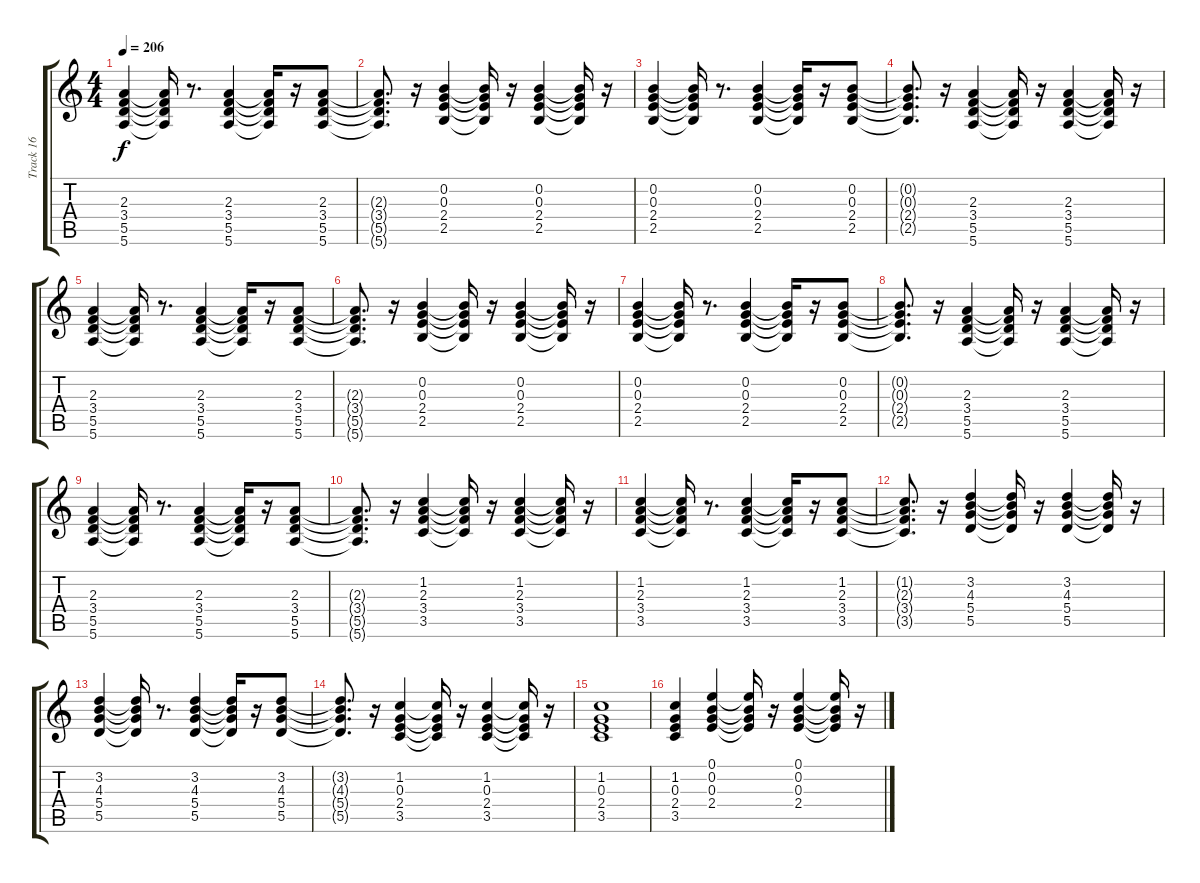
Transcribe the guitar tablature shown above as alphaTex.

\track ("Track 16" "Track 16") {instrument acousticguitarnylon}
\staff {score tabs}
\tuning (E4 B3 G3 D3 A2 E2) {hide}
\ts (4 4)
\tempo 206
\clef g2
\ks c
(2.3 3.4 5.5 5.6).4{dy f} (2.3{t} 3.4{t} 5.5{t} 5.6{t}).16 r.8{d} (2.3 3.4 5.5 5.6).4 (2.3{t} 3.4{t} 5.5{t} 5.6{t}).16 r.16 (2.3 3.4 5.5 5.6).8 |
(2.3{t} 3.4{t} 5.5{t} 5.6{t}).8{d} r.16 (0.2 0.3 2.4 2.5).4 (0.2{t} 0.3{t} 2.4{t} 2.5{t}).16 r.16 (0.2 0.3 2.4 2.5).4 (0.2{t} 0.3{t} 2.4{t} 2.5{t}).16 r.16 |
(0.2 0.3 2.4 2.5).4 (0.2{t} 0.3{t} 2.4{t} 2.5{t}).16 r.8{d} (0.2 0.3 2.4 2.5).4 (0.2{t} 0.3{t} 2.4{t} 2.5{t}).16 r.16 (0.2 0.3 2.4 2.5).8 |
(0.2{t} 0.3{t} 2.4{t} 2.5{t}).8{d} r.16 (2.3 3.4 5.5 5.6).4 (2.3{t} 3.4{t} 5.5{t} 5.6{t}).16 r.16 (2.3 3.4 5.5 5.6).4 (2.3{t} 3.4{t} 5.5{t} 5.6{t}).16 r.16 |
(2.3 3.4 5.5 5.6).4 (2.3{t} 3.4{t} 5.5{t} 5.6{t}).16 r.8{d} (2.3 3.4 5.5 5.6).4 (2.3{t} 3.4{t} 5.5{t} 5.6{t}).16 r.16 (2.3 3.4 5.5 5.6).8 |
(2.3{t} 3.4{t} 5.5{t} 5.6{t}).8{d} r.16 (0.2 0.3 2.4 2.5).4 (0.2{t} 0.3{t} 2.4{t} 2.5{t}).16 r.16 (0.2 0.3 2.4 2.5).4 (0.2{t} 0.3{t} 2.4{t} 2.5{t}).16 r.16 |
(0.2 0.3 2.4 2.5).4 (0.2{t} 0.3{t} 2.4{t} 2.5{t}).16 r.8{d} (0.2 0.3 2.4 2.5).4 (0.2{t} 0.3{t} 2.4{t} 2.5{t}).16 r.16 (0.2 0.3 2.4 2.5).8 |
(0.2{t} 0.3{t} 2.4{t} 2.5{t}).8{d} r.16 (2.3 3.4 5.5 5.6).4 (2.3{t} 3.4{t} 5.5{t} 5.6{t}).16 r.16 (2.3 3.4 5.5 5.6).4 (2.3{t} 3.4{t} 5.5{t} 5.6{t}).16 r.16 |
(2.3 3.4 5.5 5.6).4 (2.3{t} 3.4{t} 5.5{t} 5.6{t}).16 r.8{d} (2.3 3.4 5.5 5.6).4 (2.3{t} 3.4{t} 5.5{t} 5.6{t}).16 r.16 (2.3 3.4 5.5 5.6).8 |
(2.3{t} 3.4{t} 5.5{t} 5.6{t}).8{d} r.16 (1.2 2.3 3.4 3.5).4 (1.2{t} 2.3{t} 3.4{t} 3.5{t}).16 r.16 (1.2 2.3 3.4 3.5).4 (1.2{t} 2.3{t} 3.4{t} 3.5{t}).16 r.16 |
(1.2 2.3 3.4 3.5).4 (1.2{t} 2.3{t} 3.4{t} 3.5{t}).16 r.8{d} (1.2 2.3 3.4 3.5).4 (1.2{t} 2.3{t} 3.4{t} 3.5{t}).16 r.16 (1.2 2.3 3.4 3.5).8 |
(1.2{t} 2.3{t} 3.4{t} 3.5{t}).8{d} r.16 (3.2 4.3 5.4 5.5).4 (3.2{t} 4.3{t} 5.4{t} 5.5{t}).16 r.16 (3.2 4.3 5.4 5.5).4 (3.2{t} 4.3{t} 5.4{t} 5.5{t}).16 r.16 |
(3.2 4.3 5.4 5.5).4 (3.2{t} 4.3{t} 5.4{t} 5.5{t}).16 r.8{d} (3.2 4.3 5.4 5.5).4 (3.2{t} 4.3{t} 5.4{t} 5.5{t}).16 r.16 (3.2 4.3 5.4 5.5).8 |
(3.2{t} 4.3{t} 5.4{t} 5.5{t}).8{d} r.16 (1.2 0.3 2.4 3.5).4 (1.2{t} 0.3{t} 2.4{t} 3.5{t}).16 r.16 (1.2 0.3 2.4 3.5).4 (1.2{t} 0.3{t} 2.4{t} 3.5{t}).16 r.16 |
(1.2 0.3 2.4 3.5).1 |
(1.2 0.3 2.4 3.5).4 (0.1 0.2 0.3 2.4).4 (0.1{t} 0.2{t} 0.3{t} 2.4{t}).16 r.16 (0.1 0.2 0.3 2.4).4 (0.1{t} 0.2{t} 0.3{t} 2.4{t}).16 r.16
